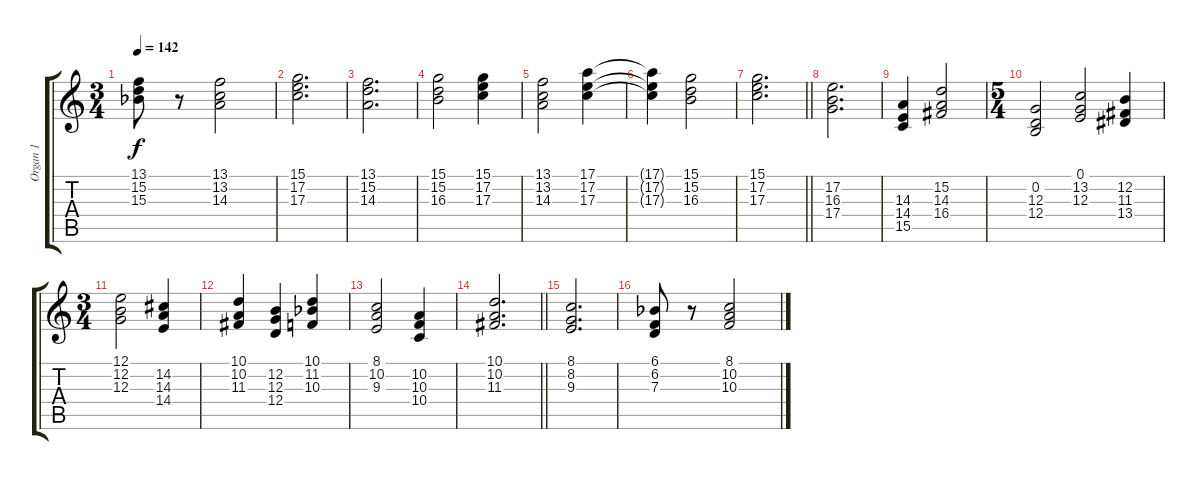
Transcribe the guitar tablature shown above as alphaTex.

\track ("Organ 1" "Organ 1") {instrument percussiveorgan}
\staff {score tabs}
\tuning (E4 B3 G3 D3 A2 E2) {hide}
\ts (3 4)
\tempo 142
\clef g2
\ks c
(13.1 15.2 15.3{acc b}).8{dy f} r.8 (13.1 13.2 14.3).2 |
(15.1 17.2 17.3).2{d} |
(13.1 15.2 14.3).2{d} |
(15.1 15.2 16.3).2 (15.1 17.2 17.3).4 |
(13.1 13.2 14.3).2 (17.1 17.2 17.3).4 |
(17.1{t} 17.2{t} 17.3{t}).4 (15.1 15.2 16.3).2 |
\barLineRight lightlight
(15.1 17.2 17.3).2{d} |
(17.2 16.3 17.4).2{d} |
(14.3 14.4 15.5).4 (15.2 14.3 16.4).2 |
\ts (5 4)
(0.2 12.3 12.4).2 (0.1 13.2 12.3).2 (12.2 11.3 13.4).4 |
\ts (3 4)
(12.1 12.2 12.3).2 (14.2 14.3 14.4).4 |
(10.1 10.2 11.3).4 (12.2 12.3 12.4).4 (10.1 11.2{acc b} 10.3).4 |
(8.1 10.2 9.3).2 (10.2 10.3 10.4).4 |
\barLineRight lightlight
(10.1 10.2 11.3).2{d} |
(8.1 8.2 9.3).2{d} |
(6.1{acc b} 6.2 7.3).8 r.8 (8.1 10.2 10.3).2
